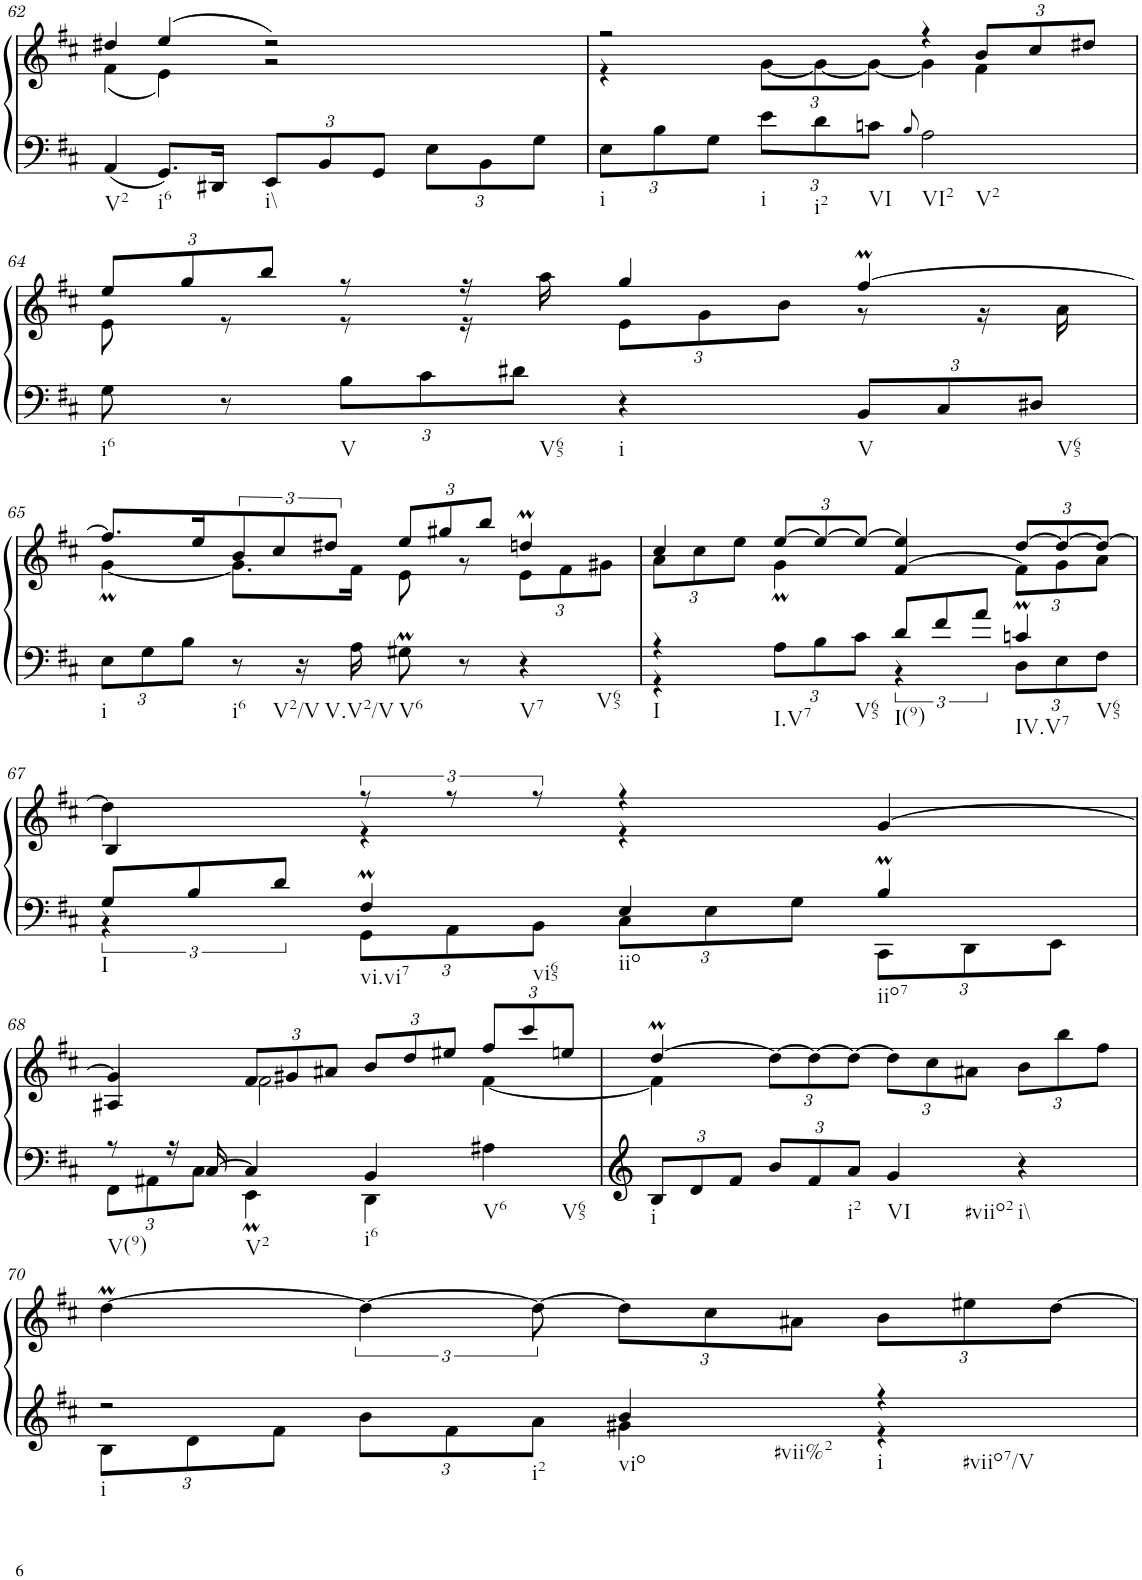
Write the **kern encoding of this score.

**kern	**kern
*part1	*part1
*staff2	*staff1
*I"Klavier links	*
!!LO:PB:g=z
*clefG2	*clefG2
*k[f#c#]	*k[f#c#]
*M2/2	*M2/2
=62	=62
*	*^
!LO:TX:b:t=V2	!	!
4AA/	4dd#X/	(4f#\
!LO:TX:b:t=i6	!	!
8.GG/L	(4ee/	4e\)
16DD#X/Jk	.	.
*Xbrackettup	*	*
!LO:TX:b:t=i\\	!	!
12EE/L	2r)	2r
12BB/	.	.
12GG/J	.	.
12E\L	.	.
12BB\	.	.
12G\J	.	.
=63	=63	=63
!LO:TX:b:t=i	!	!
12E\L	2r	4r
12B\	.	.
12G\J	.	.
!LO:TX:b:t=i	!	!
12e\L	.	[4g\
!LO:TX:b:t=i2	!	!
12d\	.	.
!LO:TX:b:t=VI	!	!
12cn\J	.	.
8qB/	.	.
!LO:TX:b:t=VI2	!	!
!LO:TX:b:t=V2	!	!
2A\	4r	4g\]
*	*Xbrackettup	*
.	12b/L	4f#\
.	12cc#/	.
.	12dd#X/J	.
!!LO:LB:g=z	!!
=64	=64	=64
!LO:TX:b:t=i6	!	!
8G\	12ee/L	8e\
.	12gg/	.
8r	.	8r
.	12bb/J	.
!LO:TX:b:t=V	!	!
12B\L	8r	8r
12c#\	.	.
.	16r	16r
!LO:TX:b:t=V65	!	!
12d#X\J	.	.
.	16aa\	16ryy
!LO:TX:b:t=i	!	!
4r	4gg/	12e\L
.	.	12g\
.	.	12b\J
!LO:TX:b:t=V	!	!
12BB/L	[4ff#m/	8r
12C#/	.	.
.	.	16r
!LO:TX:b:t=V65	!	!
12D#X/J	.	.
.	.	16a\
!!LO:LB:g=z	!!
=65	=65	=65
!LO:TX:b:t=i	!	!
12E\L	8.ff#/L]	[4gM\
12G\	.	.
12B\J	.	.
.	16ee/K	.
*	*brackettup	*
!LO:TX:b:t=i6	!	!
!LO:TX:b:t=V2/V	!	!
8r	12b/	8.g\L]
.	12cc#/	.
!LO:TX:b:t=V.V2/V	!	!
16r	.	.
.	12dd#X/J	.
16A\	.	16f#\Jk
*	*Xbrackettup	*
!LO:TX:b:t=V6	!	!
8G#Xm\	12ee/L	8e\
.	12gg#X/	.
8r	.	8r
.	12bb/J	.
!LO:TX:b:t=V7	!	!
!LO:TX:b:t=V65	!	!
4r	4ddnM/	12e\L
.	.	12f#\
.	.	12g#X\J
=66	=66	=66
*^	*	*
!LO:TX:b:t=I	!	!	!
4r	4r	4cc#/	12a\L
.	.	.	12cc#\
.	.	.	12ee\J
!LO:TX:b:t=I.V7	!	!	!
12A\L	4ryy	[4ee/	4gM\
12B\	.	.	.
!LO:TX:b:t=V65	!	!	!
12c#\J	.	.	.
*brackettup	*	*	*
!LO:TX:b:t=I(9)	!	!	!
12d/L	4r	4ee/]	[4f#/
12f#/	.	.	.
12a/J	.	.	.
*	*Xbrackettup	*	*
!LO:TX:b:t=IV.V7	!	!	!
!LO:TX:b:t=V65	!	!	!
4cnM/	12D\L	[4dd/	12f#\L]
.	12E\	.	12g\
.	12F#\J	.	12a\J
!!LO:LB:g=z	!!
=67	=67	=67	=67
*brackettup	*	*	*
!LO:TX:b:t=I	!	!	!
12G/L	4r	4dd\]	4B/
12B/	.	.	.
12d/J	.	.	.
*	*Xbrackettup	*	*
!LO:TX:b:t=vi.vi7	!	!	!
!LO:TX:b:t=vi65	!	!	!
4F#m/	12GG\L	4r	4r
.	12AA\	.	.
.	12BB\J	.	.
!LO:TX:b:t=iio	!	!	!
4E/	12C#\L	4r	4r
.	12E\	.	.
.	12G\J	.	.
!LO:TX:b:t=iio7	!	!	!
4BM/	12CC#\L	[4g/	4ryy
.	12DD\	.	.
.	12EE\J	.	.
!!LO:LB:g=z	!!
=68	=68	=68	=68
!LO:TX:b:t=V(9)	!	!	!
8r	12FF#\L	4g/]	4A#X/
.	12AA#X\	.	.
16r	.	.	.
.	12C#\J	.	.
[16C#/	.	.	.
!LO:TX:b:t=V2	!	!	!
4C#/]	4EEM\	12f#/L	2f#\
.	.	12g#X/	.
.	.	12a#X/J	.
!LO:TX:b:t=i6	!	!	!
4BB/	4DD\	12b/L	.
.	.	12dd/	.
.	.	12ee#X/J	.
!LO:TX:b:t=V6	!	!	!
!LO:TX:b:t=V65	!	!	!
4A#X\	4ryy	12ff#/L	[4f#\
.	.	12ccc#/	.
.	.	12een/J	.
*v	*v	*	*
=69	=69	=69
!LO:TX:b:t=i	!	!
12B/L	[4ddM/	4f#\]
12d/	.	.
12f#/J	.	.
12b/L	4dd\_	2.ryy
12f#/	.	.
!LO:TX:b:t=i2	!	!
12a/J	.	.
!LO:TX:b:t=VI	!	!
!LO:TX:b:t=#viio2	!	!
4g/	12dd\L]	.
.	12cc#\	.
.	12a#X\J	.
!LO:TX:b:t=i\\	!	!
4r	12b\L	.
.	12bb\	.
.	12ff#\J	.
*	*v	*v
!!LO:LB:g=z
=70	=70
*^	*
!LO:TX:b:t=i	!	!
!LO:TX:b:t=i2	!	!
2r	12B\L	[4ddM\
.	12d\	.
.	12f#\J	.
.	12b\L	4dd\_
.	12f#\	.
.	12a\J	.
!LO:TX:b:t=vio	!	!
!LO:TX:b:t=#vii%2	!	!
4b/	4g#X\	12dd\L]
.	.	12cc#\
.	.	12a#X\J
!LO:TX:b:t=i	!	!
!LO:TX:b:t=#viio7/V	!	!
4r	4r	12b\L
.	.	12ee#X\
.	.	[12dd\J
*v	*v	*
=	=
*-	*-
